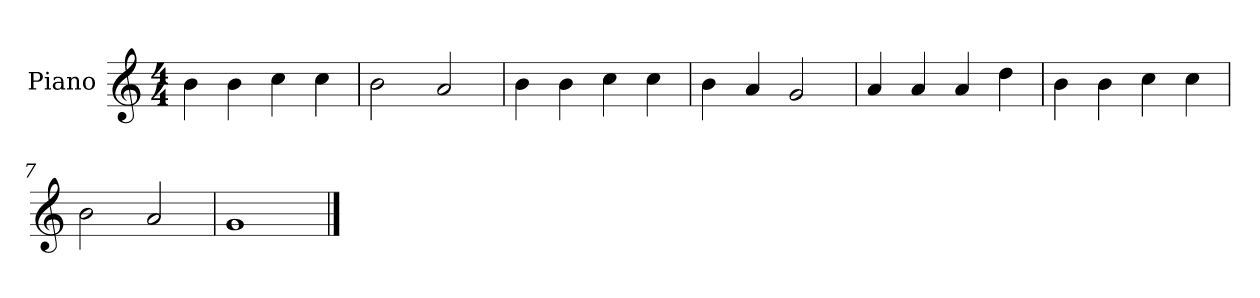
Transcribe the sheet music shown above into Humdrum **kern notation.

**kern
*part1
*staff1
*I"Piano
*I'P-no
*clefG2
*k[]
*M4/4
*MM90
=1
4b\
4b\
4cc\
4cc\
=2
2b\
2a/
=3
4b\
4b\
4cc\
4cc\
=4
4b\
4a/
2g/
=5
4a/
4a/
4a/
4dd\
=6
4b\
4b\
4cc\
4cc\
=7
2b\
2a/
=8
1g
==
*-
